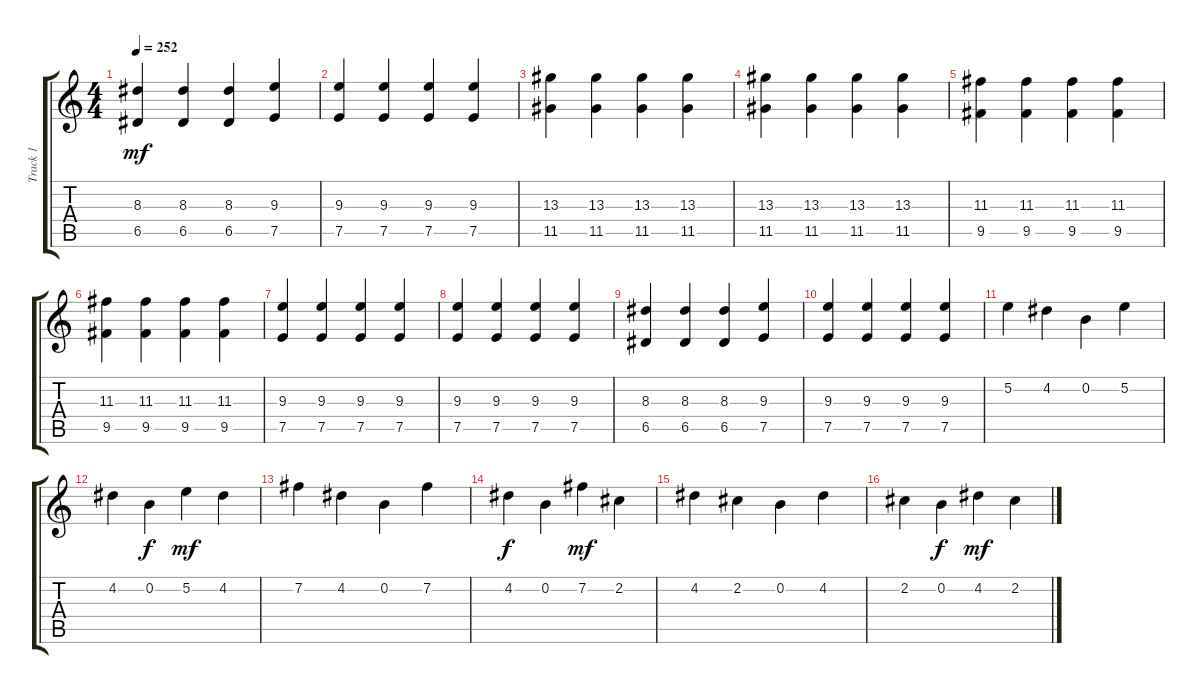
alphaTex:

\track ("Track 1" "Track 1") {instrument distortionguitar}
\staff {score tabs}
\tuning (E4 B3 G3 D3 A2 E2) {hide}
\ts (4 4)
\tempo 252
\clef g2
\ks c
(8.3 6.5).4{dy mf} (8.3 6.5).4 (8.3 6.5).4 (9.3 7.5).4 |
(9.3 7.5).4 (9.3 7.5).4 (9.3 7.5).4 (9.3 7.5).4 |
(13.3 11.5).4 (13.3 11.5).4 (13.3 11.5).4 (13.3 11.5).4 |
(13.3 11.5).4 (13.3 11.5).4 (13.3 11.5).4 (13.3 11.5).4 |
(11.3 9.5).4 (11.3 9.5).4 (11.3 9.5).4 (11.3 9.5).4 |
(11.3 9.5).4 (11.3 9.5).4 (11.3 9.5).4 (11.3 9.5).4 |
(9.3 7.5).4 (9.3 7.5).4 (9.3 7.5).4 (9.3 7.5).4 |
(9.3 7.5).4 (9.3 7.5).4 (9.3 7.5).4 (9.3 7.5).4 |
(8.3 6.5).4 (8.3 6.5).4 (8.3 6.5).4 (9.3 7.5).4 |
(9.3 7.5).4 (9.3 7.5).4 (9.3 7.5).4 (9.3 7.5).4 |
5.2.4{volume 14} 4.2.4 0.2.4 5.2.4 |
4.2.4 0.2.4{dy f} 5.2.4{dy mf} 4.2.4 |
7.2.4 4.2.4 0.2.4 7.2.4 |
4.2.4{dy f} 0.2.4 7.2.4{dy mf} 2.2.4 |
4.2.4 2.2.4 0.2.4 4.2.4 |
2.2.4 0.2.4{dy f} 4.2.4{dy mf} 2.2.4
